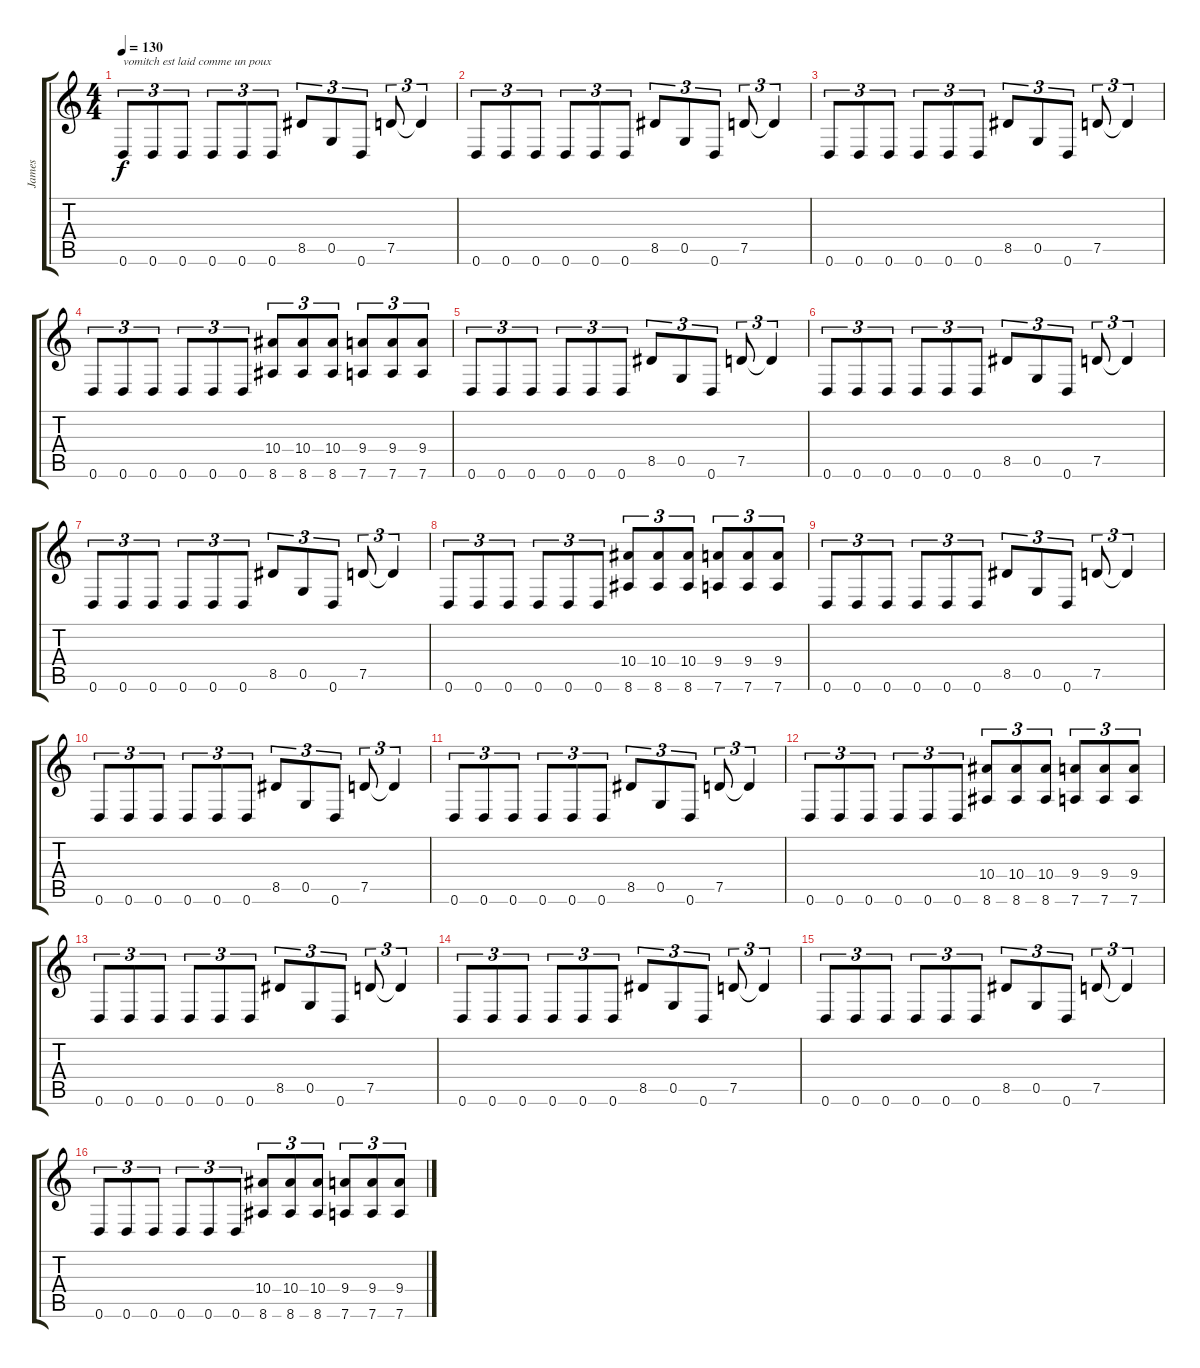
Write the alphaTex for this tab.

\track ("James" "James") {instrument distortionguitar}
\staff {score tabs}
\tuning (D4 A3 F3 C3 G2 D2) {hide}
\ts (4 4)
\tempo 130
\clef g2
\ks c
0.6.8{tu (3 2) txt "vomitch est laid comme un poux" dy f} 0.6.8{tu (3 2)} 0.6.8{tu (3 2)} 0.6.8{tu (3 2)} 0.6.8{tu (3 2)} 0.6.8{tu (3 2)} 8.5.8{tu (3 2)} 0.5.8{tu (3 2)} 0.6.8{tu (3 2)} 7.5.8{tu (3 2)} 7.5{t}.4{tu (3 2)} |
0.6.8{tu (3 2)} 0.6.8{tu (3 2)} 0.6.8{tu (3 2)} 0.6.8{tu (3 2)} 0.6.8{tu (3 2)} 0.6.8{tu (3 2)} 8.5.8{tu (3 2)} 0.5.8{tu (3 2)} 0.6.8{tu (3 2)} 7.5.8{tu (3 2)} 7.5{t}.4{tu (3 2)} |
0.6.8{tu (3 2)} 0.6.8{tu (3 2)} 0.6.8{tu (3 2)} 0.6.8{tu (3 2)} 0.6.8{tu (3 2)} 0.6.8{tu (3 2)} 8.5.8{tu (3 2)} 0.5.8{tu (3 2)} 0.6.8{tu (3 2)} 7.5.8{tu (3 2)} 7.5{t}.4{tu (3 2)} |
0.6.8{tu (3 2)} 0.6.8{tu (3 2)} 0.6.8{tu (3 2)} 0.6.8{tu (3 2)} 0.6.8{tu (3 2)} 0.6.8{tu (3 2)} (10.4 8.6).8{tu (3 2)} (10.4 8.6).8{tu (3 2)} (10.4 8.6).8{tu (3 2)} (9.4 7.6).8{tu (3 2)} (9.4 7.6).8{tu (3 2)} (9.4 7.6).8{tu (3 2)} |
0.6.8{tu (3 2)} 0.6.8{tu (3 2)} 0.6.8{tu (3 2)} 0.6.8{tu (3 2)} 0.6.8{tu (3 2)} 0.6.8{tu (3 2)} 8.5.8{tu (3 2)} 0.5.8{tu (3 2)} 0.6.8{tu (3 2)} 7.5.8{tu (3 2)} 7.5{t}.4{tu (3 2)} |
0.6.8{tu (3 2)} 0.6.8{tu (3 2)} 0.6.8{tu (3 2)} 0.6.8{tu (3 2)} 0.6.8{tu (3 2)} 0.6.8{tu (3 2)} 8.5.8{tu (3 2)} 0.5.8{tu (3 2)} 0.6.8{tu (3 2)} 7.5.8{tu (3 2)} 7.5{t}.4{tu (3 2)} |
0.6.8{tu (3 2)} 0.6.8{tu (3 2)} 0.6.8{tu (3 2)} 0.6.8{tu (3 2)} 0.6.8{tu (3 2)} 0.6.8{tu (3 2)} 8.5.8{tu (3 2)} 0.5.8{tu (3 2)} 0.6.8{tu (3 2)} 7.5.8{tu (3 2)} 7.5{t}.4{tu (3 2)} |
0.6.8{tu (3 2)} 0.6.8{tu (3 2)} 0.6.8{tu (3 2)} 0.6.8{tu (3 2)} 0.6.8{tu (3 2)} 0.6.8{tu (3 2)} (10.4 8.6).8{tu (3 2)} (10.4 8.6).8{tu (3 2)} (10.4 8.6).8{tu (3 2)} (9.4 7.6).8{tu (3 2)} (9.4 7.6).8{tu (3 2)} (9.4 7.6).8{tu (3 2)} |
0.6.8{tu (3 2)} 0.6.8{tu (3 2)} 0.6.8{tu (3 2)} 0.6.8{tu (3 2)} 0.6.8{tu (3 2)} 0.6.8{tu (3 2)} 8.5.8{tu (3 2)} 0.5.8{tu (3 2)} 0.6.8{tu (3 2)} 7.5.8{tu (3 2)} 7.5{t}.4{tu (3 2)} |
0.6.8{tu (3 2)} 0.6.8{tu (3 2)} 0.6.8{tu (3 2)} 0.6.8{tu (3 2)} 0.6.8{tu (3 2)} 0.6.8{tu (3 2)} 8.5.8{tu (3 2)} 0.5.8{tu (3 2)} 0.6.8{tu (3 2)} 7.5.8{tu (3 2)} 7.5{t}.4{tu (3 2)} |
0.6.8{tu (3 2)} 0.6.8{tu (3 2)} 0.6.8{tu (3 2)} 0.6.8{tu (3 2)} 0.6.8{tu (3 2)} 0.6.8{tu (3 2)} 8.5.8{tu (3 2)} 0.5.8{tu (3 2)} 0.6.8{tu (3 2)} 7.5.8{tu (3 2)} 7.5{t}.4{tu (3 2)} |
0.6.8{tu (3 2)} 0.6.8{tu (3 2)} 0.6.8{tu (3 2)} 0.6.8{tu (3 2)} 0.6.8{tu (3 2)} 0.6.8{tu (3 2)} (10.4 8.6).8{tu (3 2)} (10.4 8.6).8{tu (3 2)} (10.4 8.6).8{tu (3 2)} (9.4 7.6).8{tu (3 2)} (9.4 7.6).8{tu (3 2)} (9.4 7.6).8{tu (3 2)} |
0.6.8{tu (3 2)} 0.6.8{tu (3 2)} 0.6.8{tu (3 2)} 0.6.8{tu (3 2)} 0.6.8{tu (3 2)} 0.6.8{tu (3 2)} 8.5.8{tu (3 2)} 0.5.8{tu (3 2)} 0.6.8{tu (3 2)} 7.5.8{tu (3 2)} 7.5{t}.4{tu (3 2)} |
0.6.8{tu (3 2)} 0.6.8{tu (3 2)} 0.6.8{tu (3 2)} 0.6.8{tu (3 2)} 0.6.8{tu (3 2)} 0.6.8{tu (3 2)} 8.5.8{tu (3 2)} 0.5.8{tu (3 2)} 0.6.8{tu (3 2)} 7.5.8{tu (3 2)} 7.5{t}.4{tu (3 2)} |
0.6.8{tu (3 2)} 0.6.8{tu (3 2)} 0.6.8{tu (3 2)} 0.6.8{tu (3 2)} 0.6.8{tu (3 2)} 0.6.8{tu (3 2)} 8.5.8{tu (3 2)} 0.5.8{tu (3 2)} 0.6.8{tu (3 2)} 7.5.8{tu (3 2)} 7.5{t}.4{tu (3 2)} |
0.6.8{tu (3 2)} 0.6.8{tu (3 2)} 0.6.8{tu (3 2)} 0.6.8{tu (3 2)} 0.6.8{tu (3 2)} 0.6.8{tu (3 2)} (10.4 8.6).8{tu (3 2)} (10.4 8.6).8{tu (3 2)} (10.4 8.6).8{tu (3 2)} (9.4 7.6).8{tu (3 2)} (9.4 7.6).8{tu (3 2)} (9.4 7.6).8{tu (3 2)}
